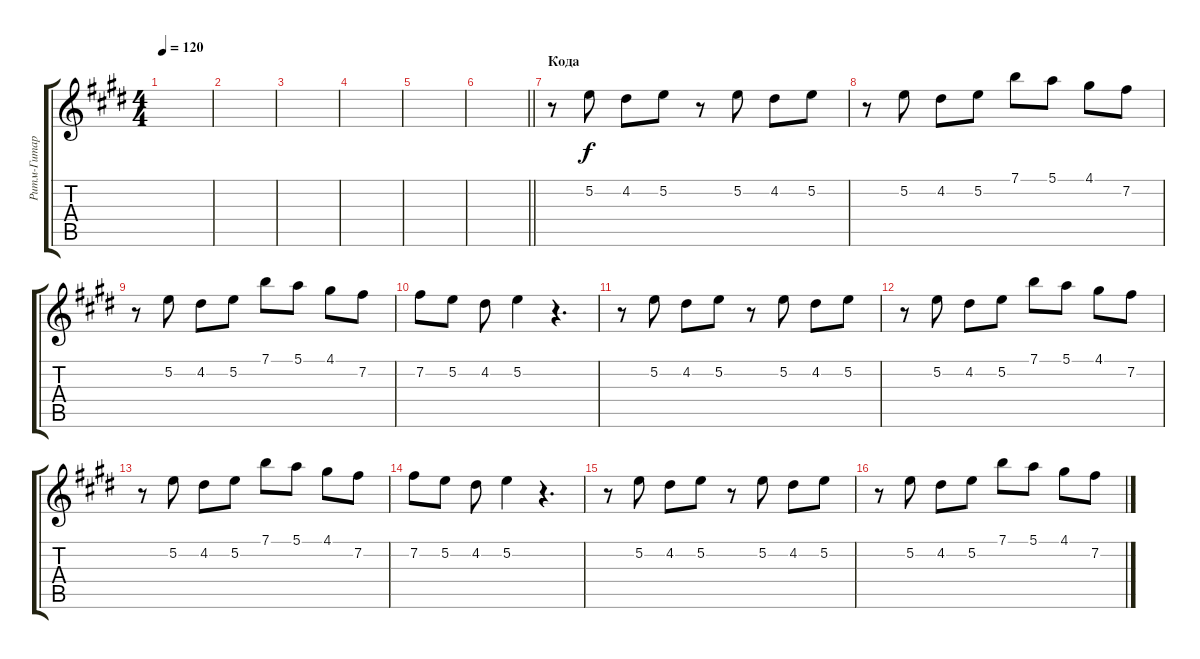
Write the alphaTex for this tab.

\track ("Ритм-Гитара (Перебор)" "Ритм-Гитар") {instrument acousticguitarsteel}
\staff {score tabs}
\tuning (E4 B3 G3 D3 A2 E2) {hide}
\ts (4 4)
\tempo 120
\clef g2
\ks e
|
|
|
|
|
\barLineRight lightlight
|
\section ("" "Кода")
r.8 5.2.8 4.2.8 5.2.8 r.8 5.2.8 4.2.8 5.2.8 |
r.8 5.2.8 4.2.8 5.2.8 7.1.8 5.1.8 4.1.8 7.2.8 |
r.8 5.2.8 4.2.8 5.2.8 7.1.8 5.1.8 4.1.8 7.2.8 |
7.2.8 5.2.8 4.2.8 5.2.4 r.4{d} |
r.8 5.2.8 4.2.8 5.2.8 r.8 5.2.8 4.2.8 5.2.8 |
r.8 5.2.8 4.2.8 5.2.8 7.1.8 5.1.8 4.1.8 7.2.8 |
r.8 5.2.8 4.2.8 5.2.8 7.1.8 5.1.8 4.1.8 7.2.8 |
7.2.8 5.2.8 4.2.8 5.2.4 r.4{d} |
r.8 5.2.8 4.2.8 5.2.8 r.8 5.2.8 4.2.8 5.2.8 |
r.8 5.2.8 4.2.8 5.2.8 7.1.8 5.1.8 4.1.8 7.2.8
